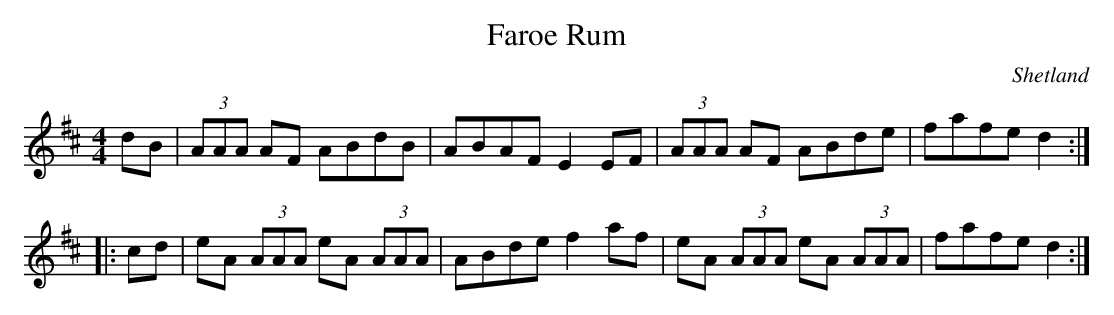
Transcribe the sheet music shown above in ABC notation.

X:1
T:Faroe Rum
M:4/4
O:Shetland
K:D
dB |\
(3AAA AF ABdB | ABAF E2EF | \
(3AAA AF ABde | fafe d2 :|
|: cd |\
eA (3AAA eA (3AAA | ABde f2af |\
eA (3AAA eA (3AAA | fafe d2 :|
